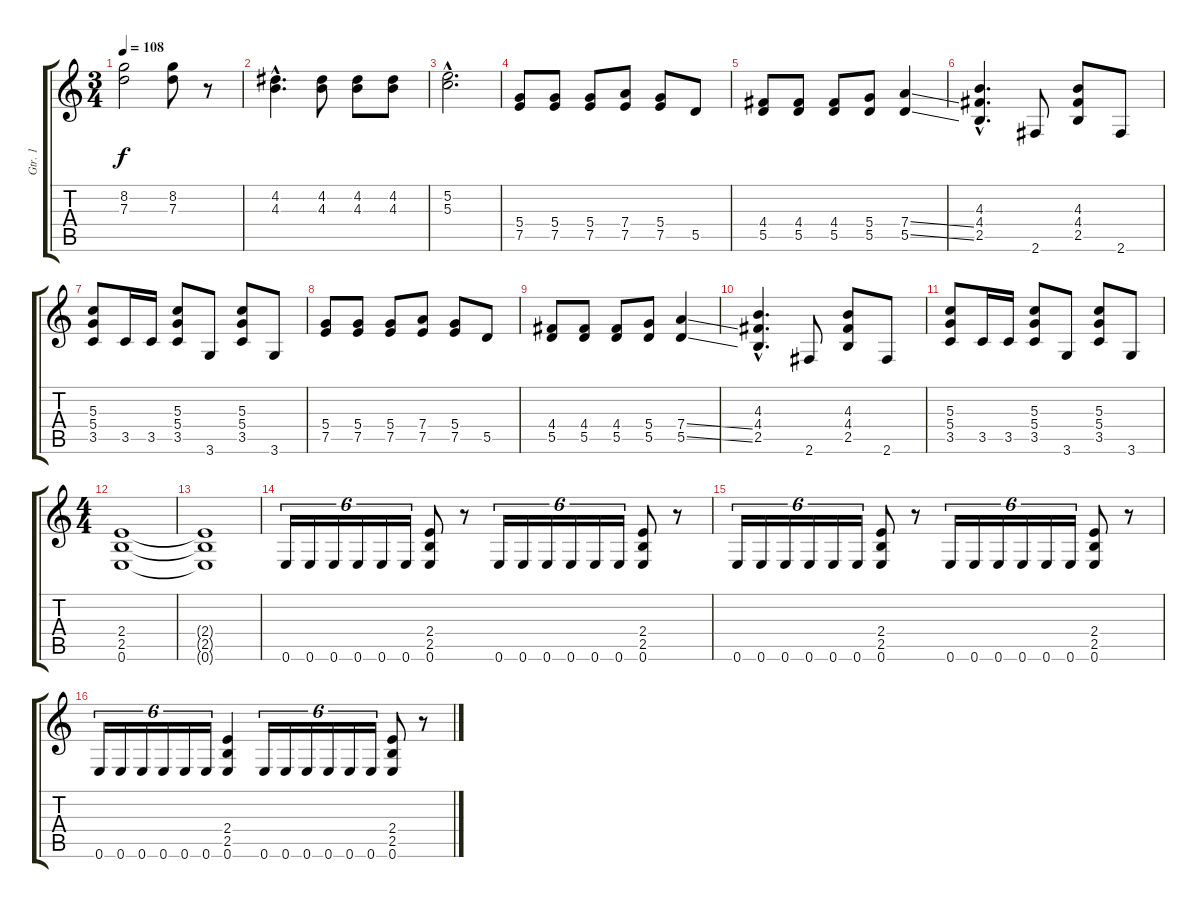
\track ("Gtr. 1" "Gtr. 1") {instrument distortionguitar}
\staff {score tabs}
\tuning (E4 B3 G3 D3 A2 E2) {hide}
\ts (3 4)
\tempo 108
\clef g2
\ks c
(8.2 7.3).2{dy f} (8.2 7.3).8 r.8 |
(4.2{hac} 4.3{hac}).4{d} (4.2 4.3).8 (4.2 4.3).8 (4.2 4.3).8 |
(5.2{hac} 5.3{hac}).2{d} |
(5.4 7.5).8 (5.4 7.5).8 (5.4 7.5).8 (7.4 7.5).8 (5.4 7.5).8 5.5.8 |
(4.4 5.5).8 (4.4 5.5).8 (4.4 5.5).8 (5.4 5.5).8 (7.4{ss} 5.5{ss}).4 |
(4.3{hac} 4.4{hac} 2.5{hac}).4{d} 2.6.8 (4.3 4.4 2.5).8 2.6.8 |
(5.3 5.4 3.5).8 3.5.16 3.5.16 (5.3 5.4 3.5).8 3.6.8 (5.3 5.4 3.5).8 3.6.8 |
(5.4 7.5).8 (5.4 7.5).8 (5.4 7.5).8 (7.4 7.5).8 (5.4 7.5).8 5.5.8 |
(4.4 5.5).8 (4.4 5.5).8 (4.4 5.5).8 (5.4 5.5).8 (7.4{ss} 5.5{ss}).4 |
(4.3{hac} 4.4{hac} 2.5{hac}).4{d} 2.6.8 (4.3 4.4 2.5).8 2.6.8 |
(5.3 5.4 3.5).8 3.5.16 3.5.16 (5.3 5.4 3.5).8 3.6.8 (5.3 5.4 3.5).8 3.6.8 |
\ts (4 4)
(2.4 2.5 0.6).1 |
(2.4{t} 2.5{t} 0.6{t}).1 |
0.6.16{tu (6 4)} 0.6.16{tu (6 4)} 0.6.16{tu (6 4)} 0.6.16{tu (6 4)} 0.6.16{tu (6 4)} 0.6.16{tu (6 4)} (2.4 2.5 0.6).8 r.8 0.6.16{tu (6 4)} 0.6.16{tu (6 4)} 0.6.16{tu (6 4)} 0.6.16{tu (6 4)} 0.6.16{tu (6 4)} 0.6.16{tu (6 4)} (2.4 2.5 0.6).8 r.8 |
0.6.16{tu (6 4)} 0.6.16{tu (6 4)} 0.6.16{tu (6 4)} 0.6.16{tu (6 4)} 0.6.16{tu (6 4)} 0.6.16{tu (6 4)} (2.4 2.5 0.6).8 r.8 0.6.16{tu (6 4)} 0.6.16{tu (6 4)} 0.6.16{tu (6 4)} 0.6.16{tu (6 4)} 0.6.16{tu (6 4)} 0.6.16{tu (6 4)} (2.4 2.5 0.6).8 r.8 |
0.6.16{tu (6 4)} 0.6.16{tu (6 4)} 0.6.16{tu (6 4)} 0.6.16{tu (6 4)} 0.6.16{tu (6 4)} 0.6.16{tu (6 4)} (2.4 2.5 0.6).4 0.6.16{tu (6 4)} 0.6.16{tu (6 4)} 0.6.16{tu (6 4)} 0.6.16{tu (6 4)} 0.6.16{tu (6 4)} 0.6.16{tu (6 4)} (2.4 2.5 0.6).8 r.8
